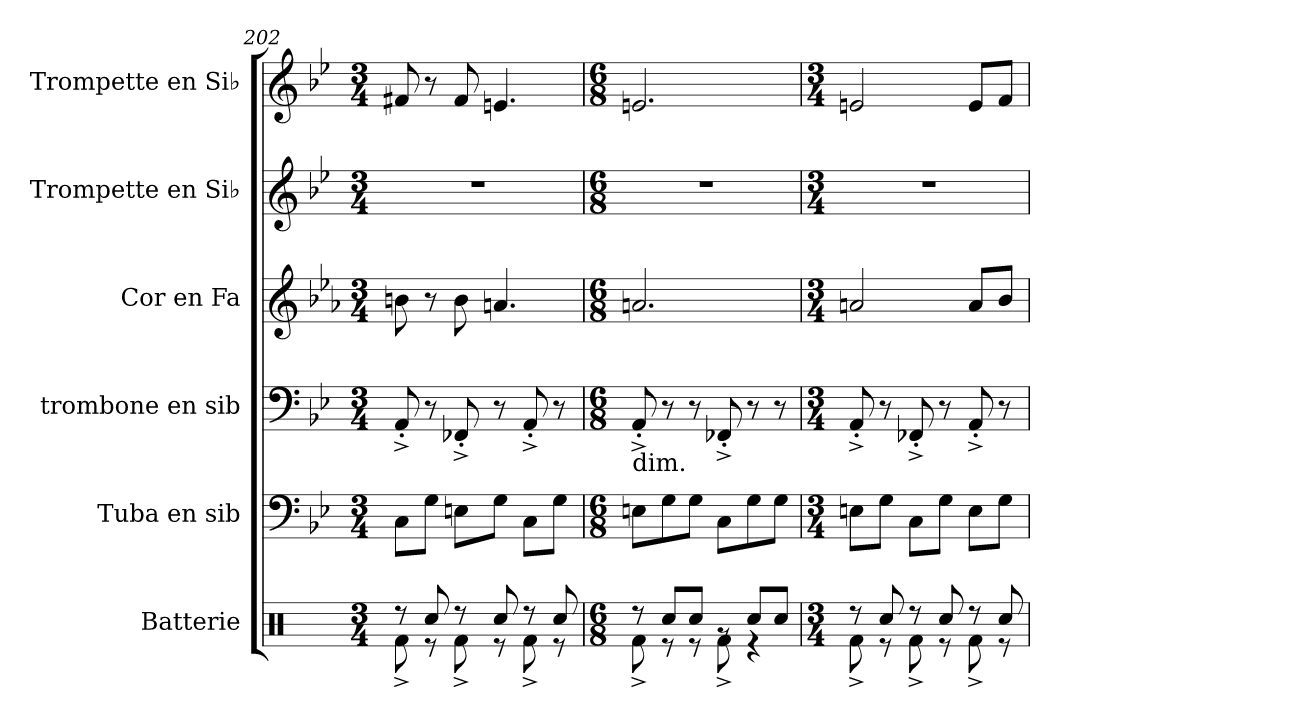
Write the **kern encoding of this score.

**kern	**kern	**kern	**kern	**kern	**kern
*part6	*part5	*part4	*part3	*part2	*part1
*staff6	*staff5	*staff4	*staff3	*staff2	*staff1
*I"Batterie	*I"Tuba en sib	*I"trombone en sib	*I"Cor en Fa	*I"Trompette en Si♭	*I"Trompette en Si♭
*I'Batt.	*I'Tub. sib	*I'Trb. sib	*I'Cor Fa	*I'Tromp. Si♭	*I'Tromp. Si♭
*clefX	*clefF4	*clefF4	*clefG2	*clefG2	*clefG2
*	*ITrd1c2	*ITrd1c2	*ITrd4c7	*ITrd1c2	*ITrd1c2
*k[]	*k[b-e-a-d-]	*k[b-e-a-d-]	*k[b-e-a-d-]	*k[b-e-a-d-]	*k[b-e-a-d-]
*M3/4	*M3/4	*M3/4	*M3/4	*M3/4	*M3/4
=202	=202	=202	=202	=202	=202
*^	*	*	*	*	*
8r	8Rf^\	8BB-\L	8GG'^/	8en\	2.r	8en/
8Rcc/	8r	8F\J	8r	8r	.	8r
8r	8Rf^\	8Dn\L	8EE--X'^/	8e\	.	8e/
8Rcc/	8r	8F\J	8r	4.dn/	.	4.dn/
8r	8Rf^\	8BB-\L	8GG'^/	.	.	.
8Rcc/	8r	8F\J	8r	.	.	.
!!LO:LB:g=z
=203	=203	=203	=203	=203	=203	=203
*M6/8	*	*M6/8	*M6/8	*M6/8	*M6/8	*M6/8
!	!	!	!LO:TX:b:t=dim.	!	!	!
8r	8Rf^\	8Dn\L	8GG'^/	2.dn/	2.r	2.dn/
8Rcc/L	8r	8F\	8r	.	.	.
8Rcc/J	8r	8F\J	8r	.	.	.
8rg	8Rf^\	8BB-\L	8EE--X'^/	.	.	.
8Rcc/L	4r	8F\	8r	.	.	.
8Rcc/J	.	8F\J	8r	.	.	.
=204	=204	=204	=204	=204	=204	=204
*M3/4	*	*M3/4	*M3/4	*M3/4	*M3/4	*M3/4
8r	8Rf^\	8Dn\L	8GG'^/	2dn/	2.r	2dn/
8Rcc/	8r	8F\J	8r	.	.	.
8r	8Rf^\	8BB-\L	8EE--X'^/	.	.	.
8Rcc/	8r	8F\J	8r	.	.	.
8r	8Rf^\	8D\L	8GG'^/	8d/L	.	8d/L
8Rcc/	8r	8F\J	8r	8e-/J	.	8e-/J
*v	*v	*	*	*	*	*
=	=	=	=	=	=
*-	*-	*-	*-	*-	*-
